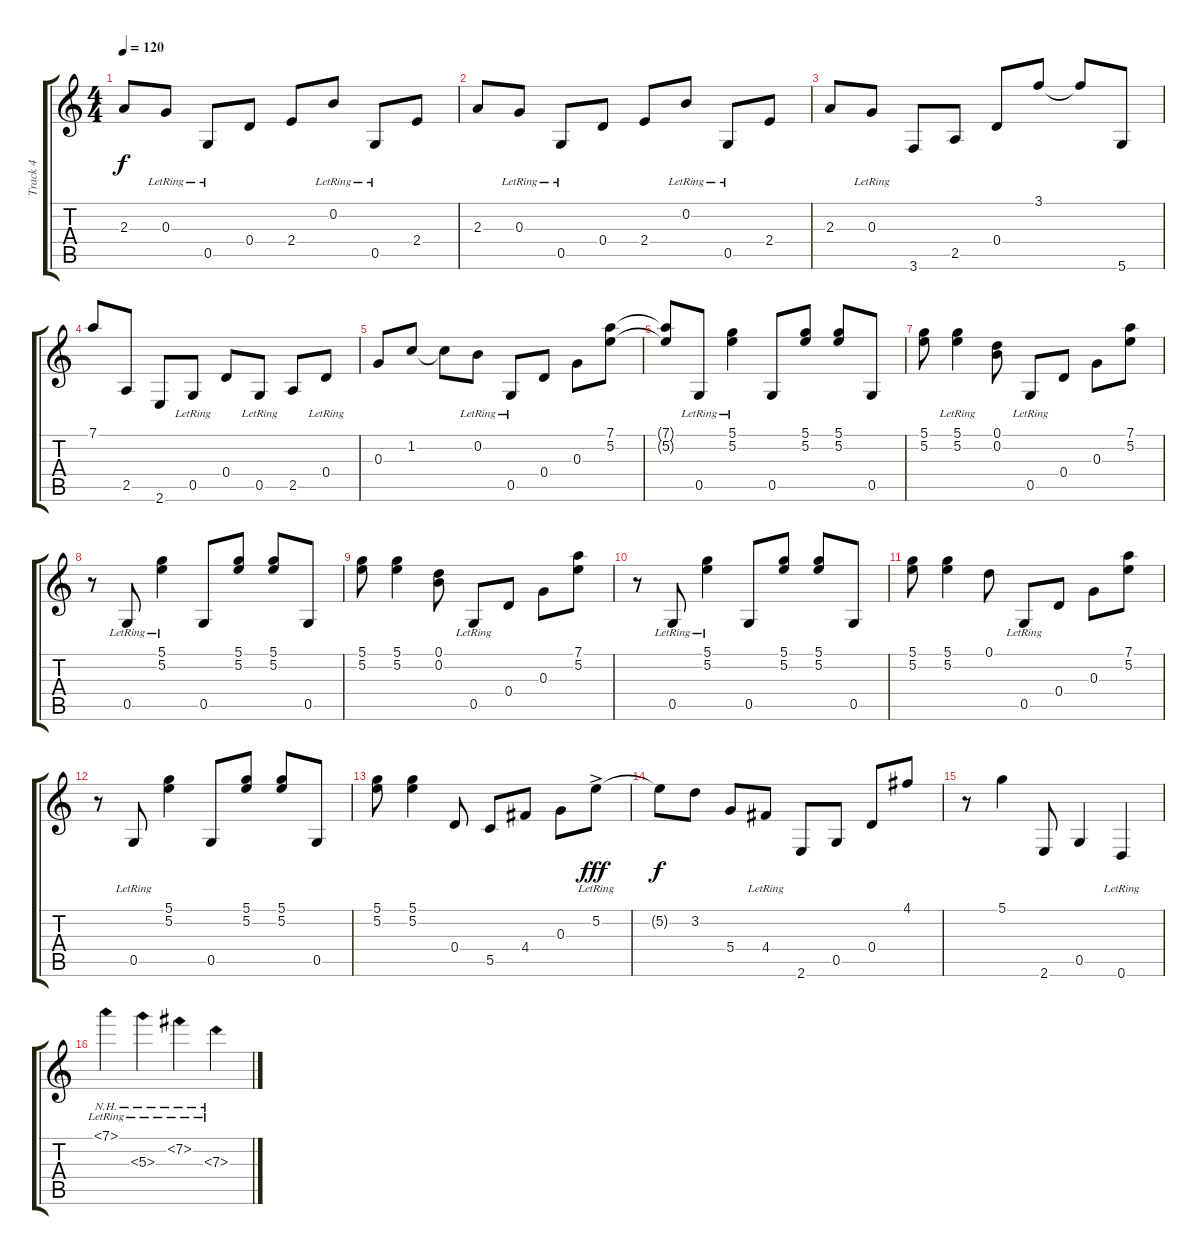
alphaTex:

\track ("Track 4" "Track 4") {instrument acousticguitarsteel}
\staff {score tabs}
\tuning (D4 B3 G3 D3 G2 D2) {hide}
\ts (4 4)
\tempo 120
\clef g2
\ks c
2.3.8{dy f} 0.3{lr}.8 0.5{lr}.8 0.4.8 2.4.8 0.2{lr}.8 0.5{lr}.8 2.4.8 |
2.3.8 0.3{lr}.8 0.5{lr}.8 0.4.8 2.4.8 0.2{lr}.8 0.5{lr}.8 2.4.8 |
2.3.8 0.3{lr}.8 3.6.8 2.5.8 0.4.8 3.1.8 3.1{t}.8 5.6.8 |
7.1.8 2.5.8 2.6.8 0.5{lr}.8 0.4.8 0.5{lr}.8 2.5.8 0.4{lr}.8 |
0.3.8 1.2.8 1.2{t}.8 0.2{lr}.8 0.5{lr}.8 0.4.8 0.3.8 (7.1 5.2).8 |
(7.1{t} 5.2{t}).8 0.5{lr}.8 (5.1{lr} 5.2).4 0.5.8 (5.1 5.2).8 (5.1 5.2).8 0.5.8 |
(5.1 5.2).8 (5.1 5.2{lr}).4 (0.1 0.2).8 0.5{lr}.8 0.4.8 0.3.8 (7.1 5.2).8 |
r.8 0.5{lr}.8 (5.1{lr} 5.2).4 0.5.8 (5.1 5.2).8 (5.1 5.2).8 0.5.8 |
(5.1 5.2).8 (5.1 5.2).4 (0.1 0.2).8 0.5{lr}.8 0.4.8 0.3.8 (7.1 5.2).8 |
r.8 0.5{lr}.8 (5.1 5.2{lr}).4 0.5.8 (5.1 5.2).8 (5.1 5.2).8 0.5.8 |
(5.1 5.2).8 (5.1 5.2).4 0.1.8 0.5{lr}.8 0.4.8 0.3.8 (7.1 5.2).8 |
r.8 0.5{lr}.8 (5.1 5.2).4 0.5.8 (5.1 5.2).8 (5.1 5.2).8 0.5.8 |
(5.1 5.2).8 (5.1 5.2).4 0.4.8 5.5.8 4.4.8 0.3.8 5.2{ac lr}.8{dy fff} |
5.2{t}.8{dy f} 3.2.8 5.4.8 4.4{lr}.8 2.6.8 0.5.8 0.4.8 4.1.8 |
r.8 5.1.4 2.6.8 0.5.4 0.6{lr}.4 |
7.1{nh lr}.4 5.3{nh lr}.4 7.2{nh lr}.4 7.3{nh lr}.4
